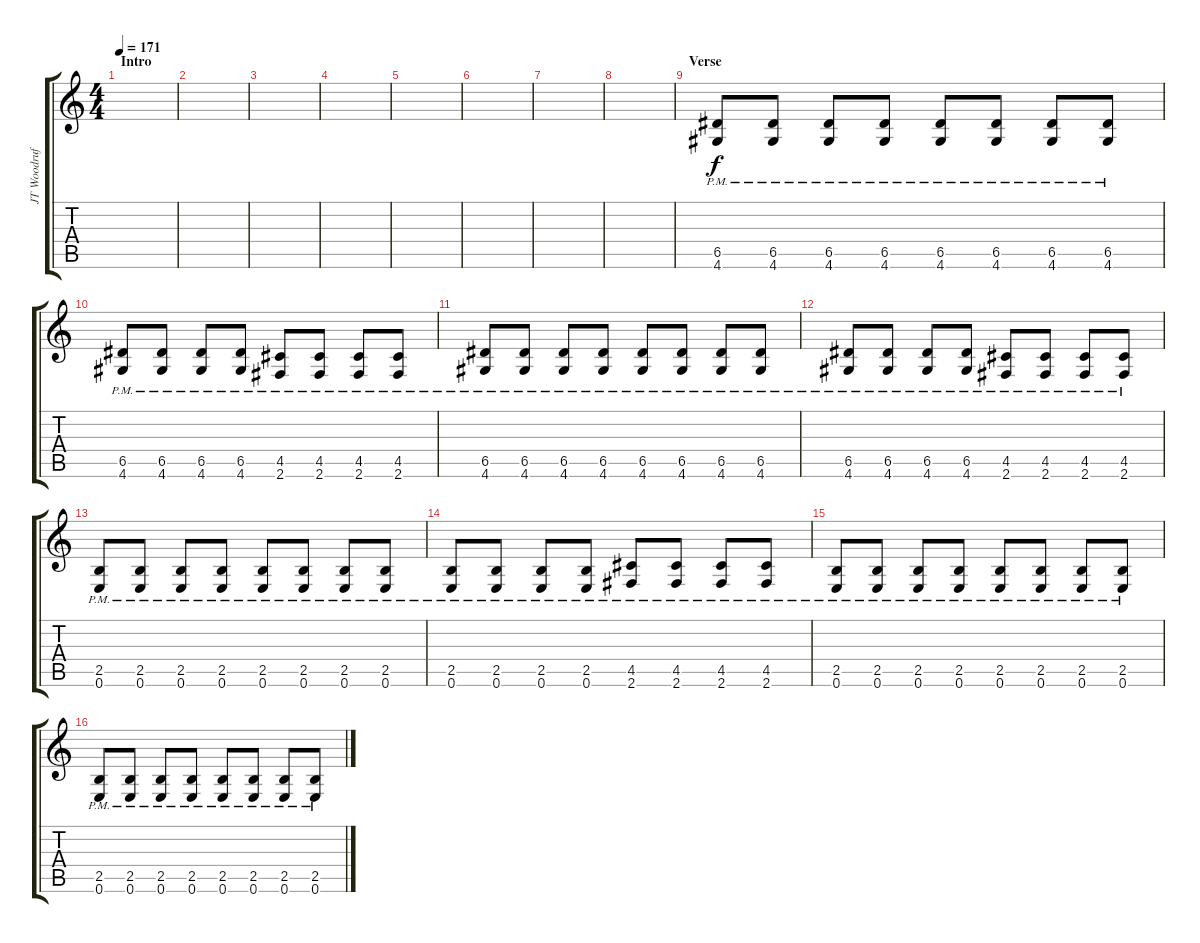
\track ("JT Woodruff (Guitar)" "JT Woodruf") {instrument electricguitarmuted}
\staff {score tabs}
\tuning (E4 B3 G3 D3 A2 E2) {hide}
\ts (4 4)
\section ("" "Intro")
\tempo 171
\clef g2
\ks c
|
|
|
|
|
|
|
|
\section ("" "Verse")
(6.5{pm} 4.6{pm}).8 (6.5{pm} 4.6{pm}).8 (6.5{pm} 4.6{pm}).8 (6.5{pm} 4.6{pm}).8 (6.5{pm} 4.6{pm}).8 (6.5{pm} 4.6{pm}).8 (6.5{pm} 4.6{pm}).8 (6.5{pm} 4.6{pm}).8 |
(6.5{pm} 4.6{pm}).8 (6.5{pm} 4.6{pm}).8 (6.5{pm} 4.6{pm}).8 (6.5{pm} 4.6{pm}).8 (4.5{pm} 2.6{pm}).8 (4.5{pm} 2.6{pm}).8 (4.5{pm} 2.6{pm}).8 (4.5{pm} 2.6{pm}).8 |
(6.5{pm} 4.6{pm}).8 (6.5{pm} 4.6{pm}).8 (6.5{pm} 4.6{pm}).8 (6.5{pm} 4.6{pm}).8 (6.5{pm} 4.6{pm}).8 (6.5{pm} 4.6{pm}).8 (6.5{pm} 4.6{pm}).8 (6.5{pm} 4.6{pm}).8 |
(6.5{pm} 4.6{pm}).8 (6.5{pm} 4.6{pm}).8 (6.5{pm} 4.6{pm}).8 (6.5{pm} 4.6{pm}).8 (4.5{pm} 2.6{pm}).8 (4.5{pm} 2.6{pm}).8 (4.5{pm} 2.6{pm}).8 (4.5{pm} 2.6{pm}).8 |
(2.5{pm} 0.6{pm}).8 (2.5{pm} 0.6{pm}).8 (2.5{pm} 0.6).8 (2.5{pm} 0.6{pm}).8 (2.5{pm} 0.6{pm}).8 (2.5{pm} 0.6{pm}).8 (2.5{pm} 0.6{pm}).8 (2.5{pm} 0.6{pm}).8 |
(2.5{pm} 0.6{pm}).8 (2.5{pm} 0.6{pm}).8 (2.5{pm} 0.6).8 (2.5{pm} 0.6{pm}).8 (4.5{pm} 2.6{pm}).8 (4.5{pm} 2.6{pm}).8 (4.5{pm} 2.6{pm}).8 (4.5{pm} 2.6{pm}).8 |
(2.5{pm} 0.6{pm}).8 (2.5{pm} 0.6{pm}).8 (2.5{pm} 0.6{pm}).8 (2.5{pm} 0.6{pm}).8 (2.5{pm} 0.6{pm}).8 (2.5{pm} 0.6{pm}).8 (2.5{pm} 0.6{pm}).8 (2.5{pm} 0.6{pm}).8 |
(2.5{pm} 0.6{pm}).8 (2.5{pm} 0.6{pm}).8 (2.5{pm} 0.6{pm}).8 (2.5{pm} 0.6{pm}).8 (2.5{pm} 0.6{pm}).8 (2.5{pm} 0.6{pm}).8 (2.5{pm} 0.6{pm}).8 (2.5{pm} 0.6{pm}).8
